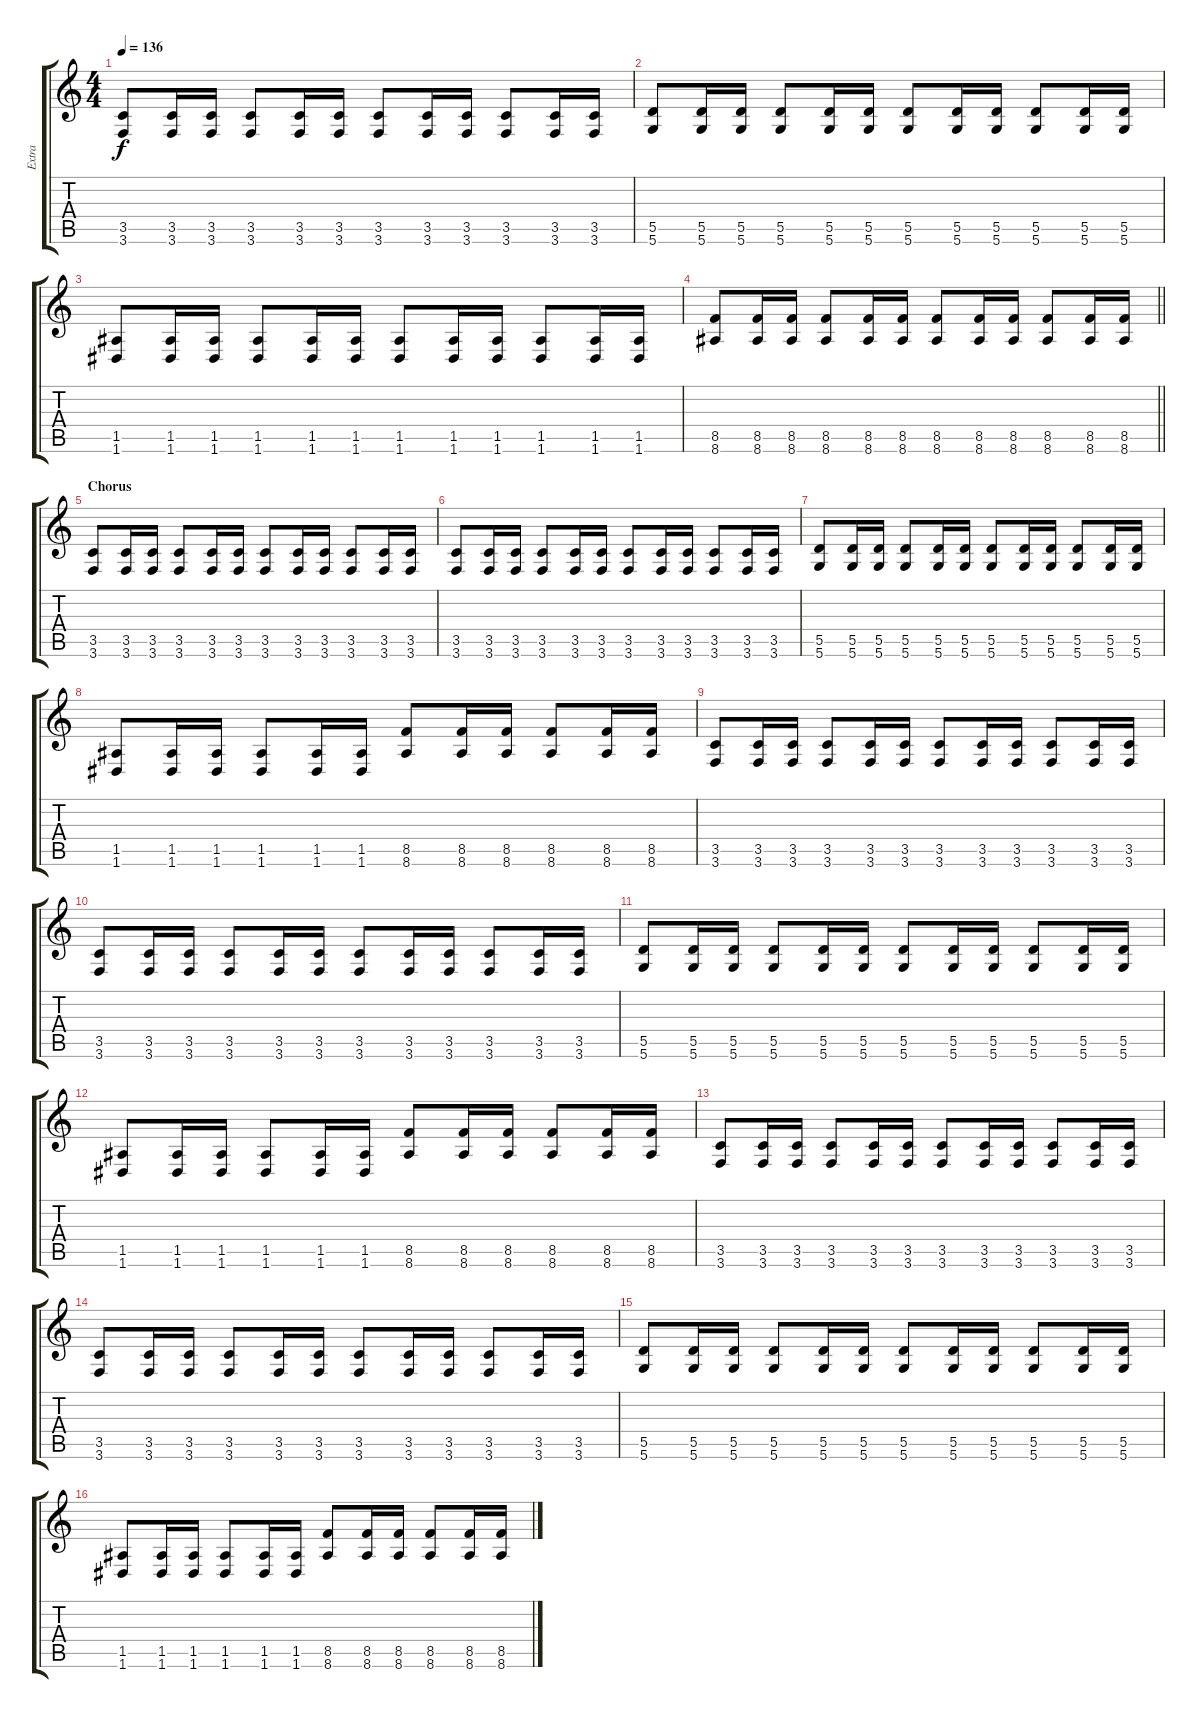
\track ("Extra" "Extra") {instrument distortionguitar}
\staff {score tabs}
\tuning (E4 B3 G3 D3 A2 D2) {hide}
\ts (4 4)
\tempo 136
\clef g2
\ks c
(3.5 3.6).8{dy f} (3.5 3.6).16 (3.5 3.6).16 (3.5 3.6).8 (3.5 3.6).16 (3.5 3.6).16 (3.5 3.6).8 (3.5 3.6).16 (3.5 3.6).16 (3.5 3.6).8 (3.5 3.6).16 (3.5 3.6).16 |
(5.5 5.6).8 (5.5 5.6).16 (5.5 5.6).16 (5.5 5.6).8 (5.5 5.6).16 (5.5 5.6).16 (5.5 5.6).8 (5.5 5.6).16 (5.5 5.6).16 (5.5 5.6).8 (5.5 5.6).16 (5.5 5.6).16 |
(1.5 1.6).8 (1.5 1.6).16 (1.5 1.6).16 (1.5 1.6).8 (1.5 1.6).16 (1.5 1.6).16 (1.5 1.6).8 (1.5 1.6).16 (1.5 1.6).16 (1.5 1.6).8 (1.5 1.6).16 (1.5 1.6).16 |
\barLineRight lightlight
(8.5 8.6).8 (8.5 8.6).16 (8.5 8.6).16 (8.5 8.6).8 (8.5 8.6).16 (8.5 8.6).16 (8.5 8.6).8 (8.5 8.6).16 (8.5 8.6).16 (8.5 8.6).8 (8.5 8.6).16 (8.5 8.6).16 |
\section ("" "Chorus")
(3.5 3.6).8 (3.5 3.6).16 (3.5 3.6).16 (3.5 3.6).8 (3.5 3.6).16 (3.5 3.6).16 (3.5 3.6).8 (3.5 3.6).16 (3.5 3.6).16 (3.5 3.6).8 (3.5 3.6).16 (3.5 3.6).16 |
(3.5 3.6).8 (3.5 3.6).16 (3.5 3.6).16 (3.5 3.6).8 (3.5 3.6).16 (3.5 3.6).16 (3.5 3.6).8 (3.5 3.6).16 (3.5 3.6).16 (3.5 3.6).8 (3.5 3.6).16 (3.5 3.6).16 |
(5.5 5.6).8 (5.5 5.6).16 (5.5 5.6).16 (5.5 5.6).8 (5.5 5.6).16 (5.5 5.6).16 (5.5 5.6).8 (5.5 5.6).16 (5.5 5.6).16 (5.5 5.6).8 (5.5 5.6).16 (5.5 5.6).16 |
(1.5 1.6).8 (1.5 1.6).16 (1.5 1.6).16 (1.5 1.6).8 (1.5 1.6).16 (1.5 1.6).16 (8.5 8.6).8 (8.5 8.6).16 (8.5 8.6).16 (8.5 8.6).8 (8.5 8.6).16 (8.5 8.6).16 |
(3.5 3.6).8 (3.5 3.6).16 (3.5 3.6).16 (3.5 3.6).8 (3.5 3.6).16 (3.5 3.6).16 (3.5 3.6).8 (3.5 3.6).16 (3.5 3.6).16 (3.5 3.6).8 (3.5 3.6).16 (3.5 3.6).16 |
(3.5 3.6).8 (3.5 3.6).16 (3.5 3.6).16 (3.5 3.6).8 (3.5 3.6).16 (3.5 3.6).16 (3.5 3.6).8 (3.5 3.6).16 (3.5 3.6).16 (3.5 3.6).8 (3.5 3.6).16 (3.5 3.6).16 |
(5.5 5.6).8 (5.5 5.6).16 (5.5 5.6).16 (5.5 5.6).8 (5.5 5.6).16 (5.5 5.6).16 (5.5 5.6).8 (5.5 5.6).16 (5.5 5.6).16 (5.5 5.6).8 (5.5 5.6).16 (5.5 5.6).16 |
(1.5 1.6).8 (1.5 1.6).16 (1.5 1.6).16 (1.5 1.6).8 (1.5 1.6).16 (1.5 1.6).16 (8.5 8.6).8 (8.5 8.6).16 (8.5 8.6).16 (8.5 8.6).8 (8.5 8.6).16 (8.5 8.6).16 |
(3.5 3.6).8 (3.5 3.6).16 (3.5 3.6).16 (3.5 3.6).8 (3.5 3.6).16 (3.5 3.6).16 (3.5 3.6).8 (3.5 3.6).16 (3.5 3.6).16 (3.5 3.6).8 (3.5 3.6).16 (3.5 3.6).16 |
(3.5 3.6).8 (3.5 3.6).16 (3.5 3.6).16 (3.5 3.6).8 (3.5 3.6).16 (3.5 3.6).16 (3.5 3.6).8 (3.5 3.6).16 (3.5 3.6).16 (3.5 3.6).8 (3.5 3.6).16 (3.5 3.6).16 |
(5.5 5.6).8 (5.5 5.6).16 (5.5 5.6).16 (5.5 5.6).8 (5.5 5.6).16 (5.5 5.6).16 (5.5 5.6).8 (5.5 5.6).16 (5.5 5.6).16 (5.5 5.6).8 (5.5 5.6).16 (5.5 5.6).16 |
(1.5 1.6).8 (1.5 1.6).16 (1.5 1.6).16 (1.5 1.6).8 (1.5 1.6).16 (1.5 1.6).16 (8.5 8.6).8 (8.5 8.6).16 (8.5 8.6).16 (8.5 8.6).8 (8.5 8.6).16 (8.5 8.6).16
